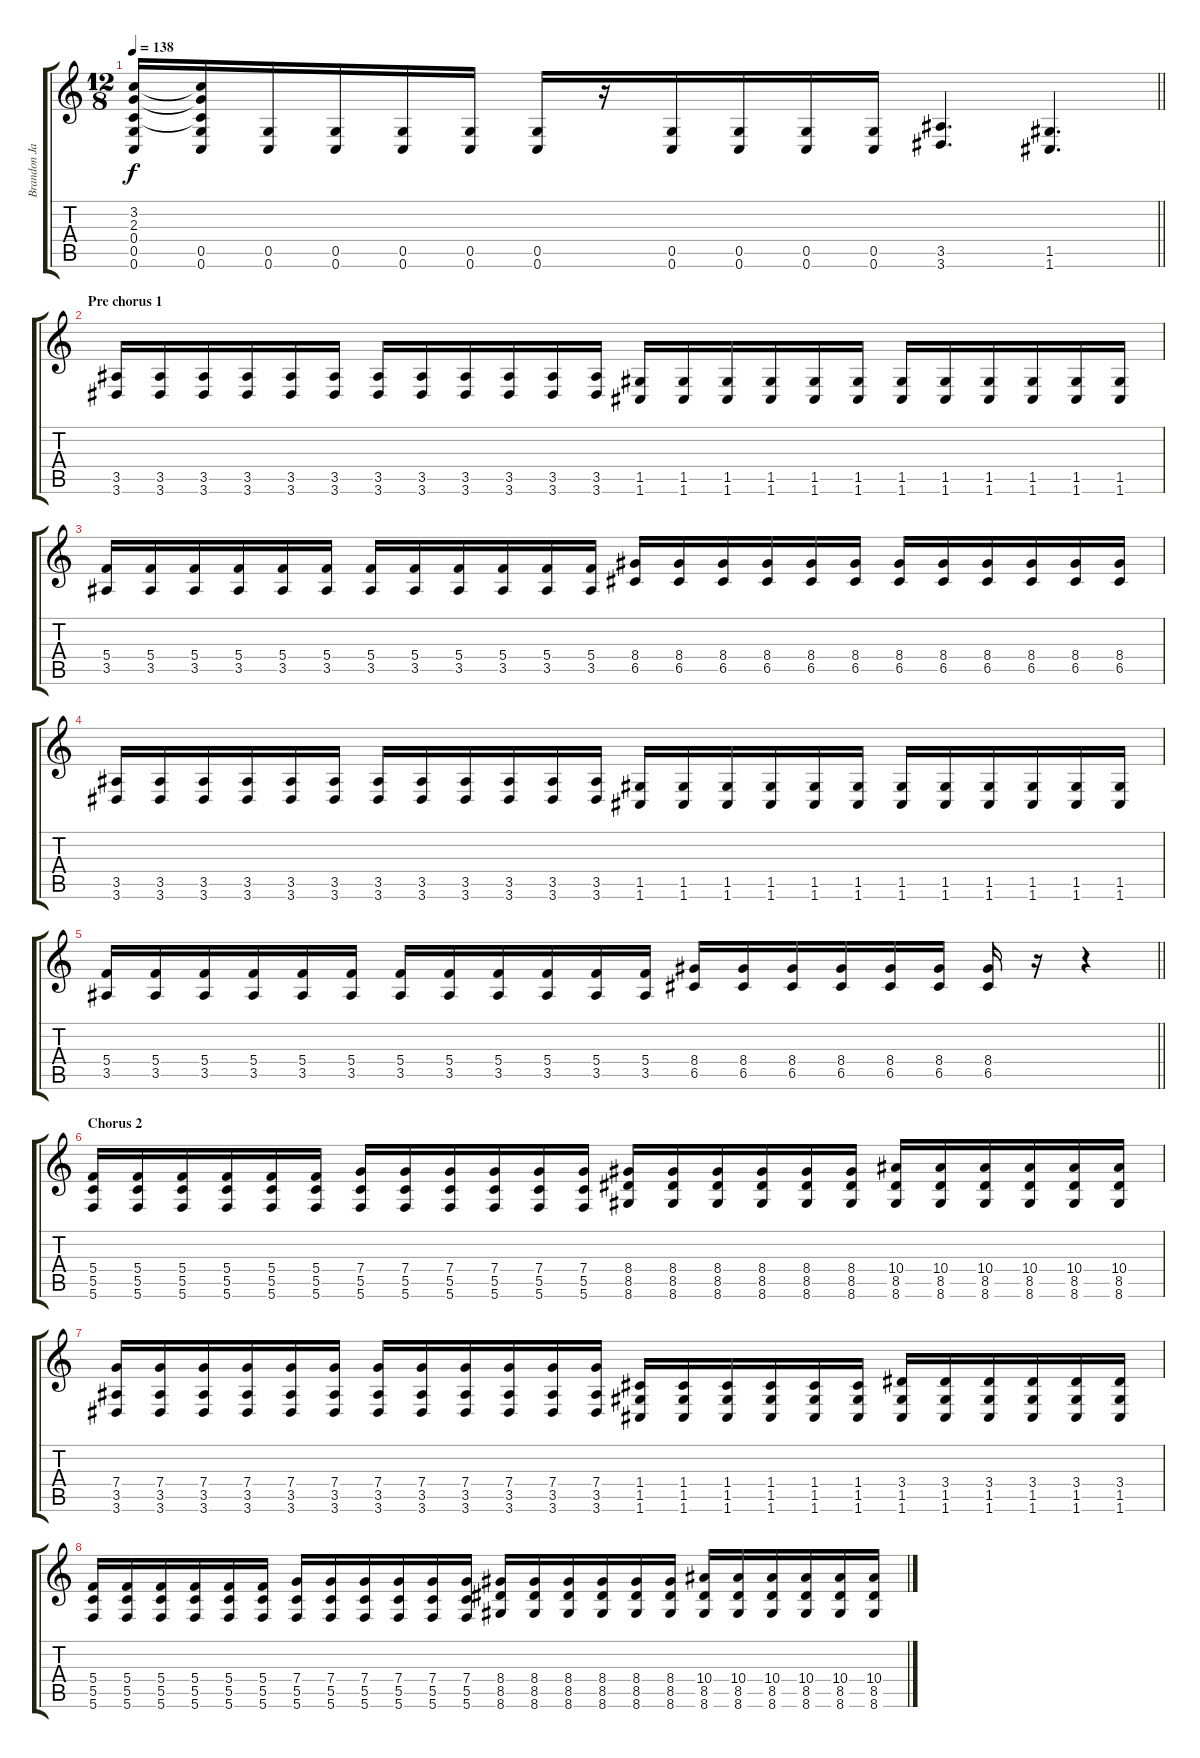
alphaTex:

\track ("Brandon Jacobs" "Brandon Ja") {instrument distortionguitar}
\staff {score tabs}
\tuning (D4 A3 F3 C3 G2 C2) {hide}
\ts (12 8)
\tempo 138
\clef g2
\barLineRight lightlight
\ks c
(3.2 2.3 0.4 0.5 0.6).16{dy f} (3.2{t} 2.3{t} 0.4{t} 0.5 0.6).16 (0.5 0.6).16 (0.5 0.6).16 (0.5 0.6).16 (0.5 0.6).16 (0.5 0.6).16 r.16 (0.5 0.6).16 (0.5 0.6).16 (0.5 0.6).16 (0.5 0.6).16 (3.5 3.6).4{d} (1.5 1.6).4{d} |
\section ("" "Pre chorus 1")
(3.5 3.6).16 (3.5 3.6).16 (3.5 3.6).16 (3.5 3.6).16 (3.5 3.6).16 (3.5 3.6).16 (3.5 3.6).16 (3.5 3.6).16 (3.5 3.6).16 (3.5 3.6).16 (3.5 3.6).16 (3.5 3.6).16 (1.5 1.6).16 (1.5 1.6).16 (1.5 1.6).16 (1.5 1.6).16 (1.5 1.6).16 (1.5 1.6).16 (1.5 1.6).16 (1.5 1.6).16 (1.5 1.6).16 (1.5 1.6).16 (1.5 1.6).16 (1.5 1.6).16 |
(5.4 3.5).16 (5.4 3.5).16 (5.4 3.5).16 (5.4 3.5).16 (5.4 3.5).16 (5.4 3.5).16 (5.4 3.5).16 (5.4 3.5).16 (5.4 3.5).16 (5.4 3.5).16 (5.4 3.5).16 (5.4 3.5).16 (8.4 6.5).16 (8.4 6.5).16 (8.4 6.5).16 (8.4 6.5).16 (8.4 6.5).16 (8.4 6.5).16 (8.4 6.5).16 (8.4 6.5).16 (8.4 6.5).16 (8.4 6.5).16 (8.4 6.5).16 (8.4 6.5).16 |
(3.5 3.6).16 (3.5 3.6).16 (3.5 3.6).16 (3.5 3.6).16 (3.5 3.6).16 (3.5 3.6).16 (3.5 3.6).16 (3.5 3.6).16 (3.5 3.6).16 (3.5 3.6).16 (3.5 3.6).16 (3.5 3.6).16 (1.5 1.6).16 (1.5 1.6).16 (1.5 1.6).16 (1.5 1.6).16 (1.5 1.6).16 (1.5 1.6).16 (1.5 1.6).16 (1.5 1.6).16 (1.5 1.6).16 (1.5 1.6).16 (1.5 1.6).16 (1.5 1.6).16 |
\barLineRight lightlight
(5.4 3.5).16 (5.4 3.5).16 (5.4 3.5).16 (5.4 3.5).16 (5.4 3.5).16 (5.4 3.5).16 (5.4 3.5).16 (5.4 3.5).16 (5.4 3.5).16 (5.4 3.5).16 (5.4 3.5).16 (5.4 3.5).16 (8.4 6.5).16 (8.4 6.5).16 (8.4 6.5).16 (8.4 6.5).16 (8.4 6.5).16 (8.4 6.5).16 (8.4 6.5).16 r.16 r.4 |
\section ("" "Chorus 2")
(5.4 5.5 5.6).16 (5.4 5.5 5.6).16 (5.4 5.5 5.6).16 (5.4 5.5 5.6).16 (5.4 5.5 5.6).16 (5.4 5.5 5.6).16 (7.4 5.5 5.6).16 (7.4 5.5 5.6).16 (7.4 5.5 5.6).16 (7.4 5.5 5.6).16 (7.4 5.5 5.6).16 (7.4 5.5 5.6).16 (8.4 8.5 8.6).16 (8.4 8.5 8.6).16 (8.4 8.5 8.6).16 (8.4 8.5 8.6).16 (8.4 8.5 8.6).16 (8.4 8.5 8.6).16 (10.4 8.5 8.6).16 (10.4 8.5 8.6).16 (10.4 8.5 8.6).16 (10.4 8.5 8.6).16 (10.4 8.5 8.6).16 (10.4 8.5 8.6).16 |
(7.4 3.5 3.6).16 (7.4 3.5 3.6).16 (7.4 3.5 3.6).16 (7.4 3.5 3.6).16 (7.4 3.5 3.6).16 (7.4 3.5 3.6).16 (7.4 3.5 3.6).16 (7.4 3.5 3.6).16 (7.4 3.5 3.6).16 (7.4 3.5 3.6).16 (7.4 3.5 3.6).16 (7.4 3.5 3.6).16 (1.4 1.5 1.6).16 (1.4 1.5 1.6).16 (1.4 1.5 1.6).16 (1.4 1.5 1.6).16 (1.4 1.5 1.6).16 (1.4 1.5 1.6).16 (3.4 1.5 1.6).16 (3.4 1.5 1.6).16 (3.4 1.5 1.6).16 (3.4 1.5 1.6).16 (3.4 1.5 1.6).16 (3.4 1.5 1.6).16 |
(5.4 5.5 5.6).16 (5.4 5.5 5.6).16 (5.4 5.5 5.6).16 (5.4 5.5 5.6).16 (5.4 5.5 5.6).16 (5.4 5.5 5.6).16 (7.4 5.5 5.6).16 (7.4 5.5 5.6).16 (7.4 5.5 5.6).16 (7.4 5.5 5.6).16 (7.4 5.5 5.6).16 (7.4 5.5 5.6).16 (8.4 8.5 8.6).16 (8.4 8.5 8.6).16 (8.4 8.5 8.6).16 (8.4 8.5 8.6).16 (8.4 8.5 8.6).16 (8.4 8.5 8.6).16 (10.4 8.5 8.6).16 (10.4 8.5 8.6).16 (10.4 8.5 8.6).16 (10.4 8.5 8.6).16 (10.4 8.5 8.6).16 (10.4 8.5 8.6).16
